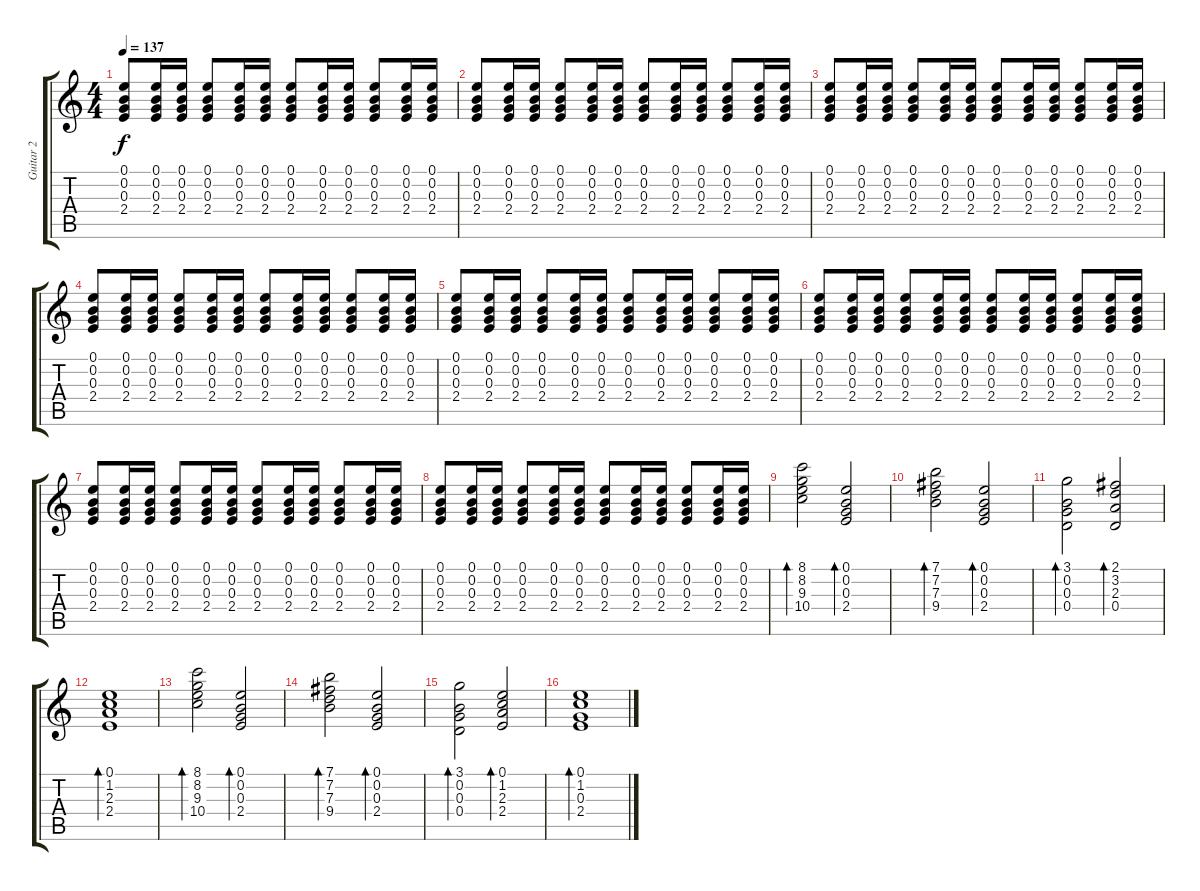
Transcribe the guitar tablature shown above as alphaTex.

\track ("Guitar 2" "Guitar 2") {instrument acousticguitarsteel}
\staff {score tabs}
\tuning (E4 B3 G3 D3 A2 E2) {hide}
\ts (4 4)
\tempo 137
\clef g2
\ks c
(0.1 0.2 0.3 2.4).8{dy f} (0.1 0.2 0.3 2.4).16 (0.1 0.2 0.3 2.4).16 (0.1 0.2 0.3 2.4).8 (0.1 0.2 0.3 2.4).16 (0.1 0.2 0.3 2.4).16 (0.1 0.2 0.3 2.4).8 (0.1 0.2 0.3 2.4).16 (0.1 0.2 0.3 2.4).16 (0.1 0.2 0.3 2.4).8 (0.1 0.2 0.3 2.4).16 (0.1 0.2 0.3 2.4).16 |
(0.1 0.2 0.3 2.4).8 (0.1 0.2 0.3 2.4).16 (0.1 0.2 0.3 2.4).16 (0.1 0.2 0.3 2.4).8 (0.1 0.2 0.3 2.4).16 (0.1 0.2 0.3 2.4).16 (0.1 0.2 0.3 2.4).8 (0.1 0.2 0.3 2.4).16 (0.1 0.2 0.3 2.4).16 (0.1 0.2 0.3 2.4).8 (0.1 0.2 0.3 2.4).16 (0.1 0.2 0.3 2.4).16 |
(0.1 0.2 0.3 2.4).8 (0.1 0.2 0.3 2.4).16 (0.1 0.2 0.3 2.4).16 (0.1 0.2 0.3 2.4).8 (0.1 0.2 0.3 2.4).16 (0.1 0.2 0.3 2.4).16 (0.1 0.2 0.3 2.4).8 (0.1 0.2 0.3 2.4).16 (0.1 0.2 0.3 2.4).16 (0.1 0.2 0.3 2.4).8 (0.1 0.2 0.3 2.4).16 (0.1 0.2 0.3 2.4).16 |
(0.1 0.2 0.3 2.4).8 (0.1 0.2 0.3 2.4).16 (0.1 0.2 0.3 2.4).16 (0.1 0.2 0.3 2.4).8 (0.1 0.2 0.3 2.4).16 (0.1 0.2 0.3 2.4).16 (0.1 0.2 0.3 2.4).8 (0.1 0.2 0.3 2.4).16 (0.1 0.2 0.3 2.4).16 (0.1 0.2 0.3 2.4).8 (0.1 0.2 0.3 2.4).16 (0.1 0.2 0.3 2.4).16 |
(0.1 0.2 0.3 2.4).8 (0.1 0.2 0.3 2.4).16 (0.1 0.2 0.3 2.4).16 (0.1 0.2 0.3 2.4).8 (0.1 0.2 0.3 2.4).16 (0.1 0.2 0.3 2.4).16 (0.1 0.2 0.3 2.4).8 (0.1 0.2 0.3 2.4).16 (0.1 0.2 0.3 2.4).16 (0.1 0.2 0.3 2.4).8 (0.1 0.2 0.3 2.4).16 (0.1 0.2 0.3 2.4).16 |
(0.1 0.2 0.3 2.4).8 (0.1 0.2 0.3 2.4).16 (0.1 0.2 0.3 2.4).16 (0.1 0.2 0.3 2.4).8 (0.1 0.2 0.3 2.4).16 (0.1 0.2 0.3 2.4).16 (0.1 0.2 0.3 2.4).8 (0.1 0.2 0.3 2.4).16 (0.1 0.2 0.3 2.4).16 (0.1 0.2 0.3 2.4).8 (0.1 0.2 0.3 2.4).16 (0.1 0.2 0.3 2.4).16 |
(0.1 0.2 0.3 2.4).8 (0.1 0.2 0.3 2.4).16 (0.1 0.2 0.3 2.4).16 (0.1 0.2 0.3 2.4).8 (0.1 0.2 0.3 2.4).16 (0.1 0.2 0.3 2.4).16 (0.1 0.2 0.3 2.4).8 (0.1 0.2 0.3 2.4).16 (0.1 0.2 0.3 2.4).16 (0.1 0.2 0.3 2.4).8 (0.1 0.2 0.3 2.4).16 (0.1 0.2 0.3 2.4).16 |
(0.1 0.2 0.3 2.4).8 (0.1 0.2 0.3 2.4).16 (0.1 0.2 0.3 2.4).16 (0.1 0.2 0.3 2.4).8 (0.1 0.2 0.3 2.4).16 (0.1 0.2 0.3 2.4).16 (0.1 0.2 0.3 2.4).8 (0.1 0.2 0.3 2.4).16 (0.1 0.2 0.3 2.4).16 (0.1 0.2 0.3 2.4).8 (0.1 0.2 0.3 2.4).16 (0.1 0.2 0.3 2.4).16 |
(8.1 8.2 9.3 10.4).2{bd 120} (0.1 0.2 0.3 2.4).2{bd 120} |
(7.1 7.2 7.3 9.4).2{bd 120} (0.1 0.2 0.3 2.4).2{bd 120} |
(3.1 0.2 0.3 0.4).2{bd 120} (2.1 3.2 2.3 0.4).2{bd 120} |
(0.1 1.2 2.3 2.4).1{bd 120} |
(8.1 8.2 9.3 10.4).2{bd 120} (0.1 0.2 0.3 2.4).2{bd 120} |
(7.1 7.2 7.3 9.4).2{bd 120} (0.1 0.2 0.3 2.4).2{bd 120} |
(3.1 0.2 0.3 0.4).2{bd 120} (0.1 1.2 2.3 2.4).2{bd 120} |
(0.1 1.2 0.3 2.4).1{bd 120}
